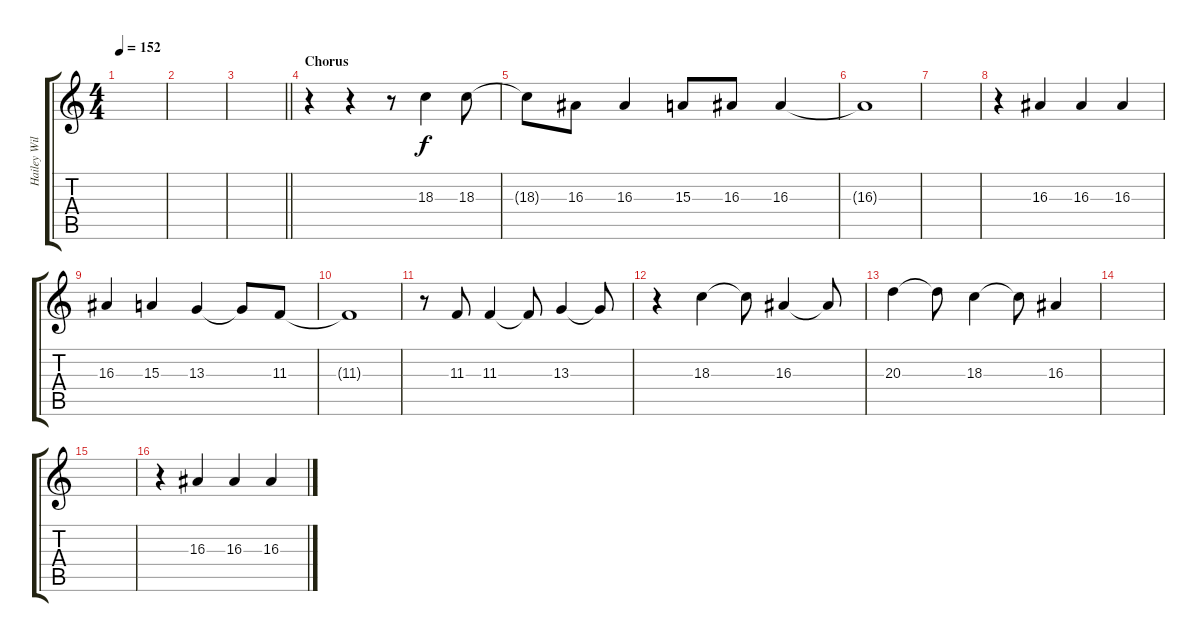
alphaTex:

\track ("Hailey Williams - Vocals" "Hailey Wil") {mute instrument altosax}
\staff {score tabs}
\tuning (Eb4 Bb3 Gb3 Db3 Ab2 Db2) {hide}
\ts (4 4)
\tempo 152
\clef g2
\ks c
|
|
\barLineRight lightlight
|
\section ("" "Chorus")
r.4 r.4 r.8 18.3.4 18.3.8 |
18.3{t}.8 16.3.8 16.3.4 15.3.8 16.3.8 16.3.4 |
16.3{t}.1 |
|
r.4 16.3.4 16.3.4 16.3.4 |
16.3.4 15.3.4 13.3.4 13.3{t}.8 11.3.8 |
11.3{t}.1 |
r.8 11.3.8 11.3.4 11.3{t}.8 13.3.4 13.3{t}.8 |
r.4 18.3.4 18.3{t}.8 16.3.4 16.3{t}.8 |
20.3.4 20.3{t}.8 18.3.4 18.3{t}.8 16.3.4 |
|
|
r.4 16.3.4 16.3.4 16.3.4
